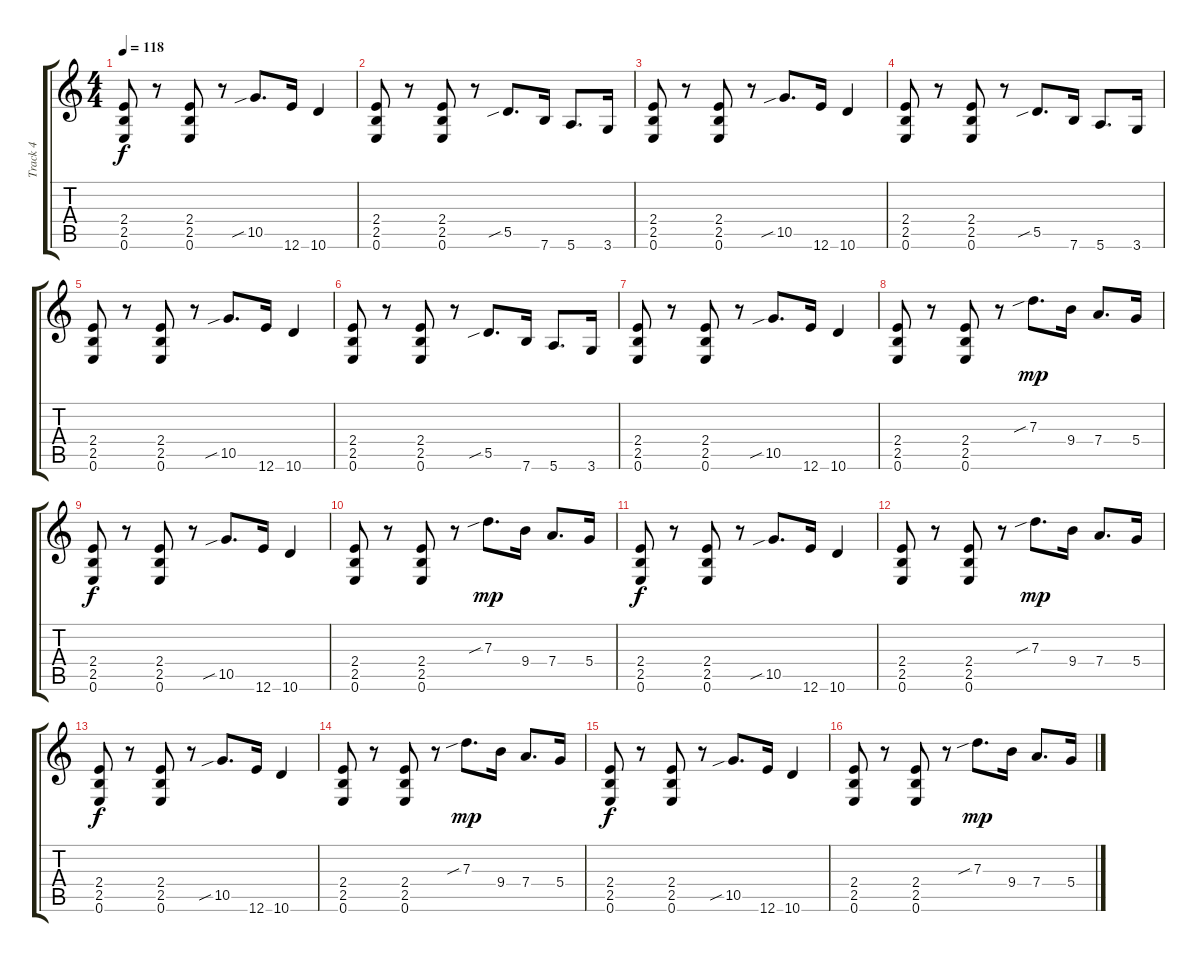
\track ("Track 4" "Track 4") {instrument distortionguitar}
\staff {score tabs}
\tuning (E4 B3 G3 D3 A2 E2) {hide}
\ts (4 4)
\tempo 118
\clef g2
\ks c
(2.4 2.5 0.6).8{dy f} r.8 (2.4 2.5 0.6).8 r.8 10.5{sib}.8{d} 12.6.16 10.6.4 |
(2.4 2.5 0.6).8 r.8 (2.4 2.5 0.6).8 r.8 5.5{sib}.8{d} 7.6.16 5.6.8{d} 3.6.16 |
(2.4 2.5 0.6).8 r.8 (2.4 2.5 0.6).8 r.8 10.5{sib}.8{d} 12.6.16 10.6.4 |
(2.4 2.5 0.6).8 r.8 (2.4 2.5 0.6).8 r.8 5.5{sib}.8{d} 7.6.16 5.6.8{d} 3.6.16 |
(2.4 2.5 0.6).8 r.8 (2.4 2.5 0.6).8 r.8 10.5{sib}.8{d} 12.6.16 10.6.4 |
(2.4 2.5 0.6).8 r.8 (2.4 2.5 0.6).8 r.8 5.5{sib}.8{d} 7.6.16 5.6.8{d} 3.6.16 |
(2.4 2.5 0.6).8 r.8 (2.4 2.5 0.6).8 r.8 10.5{sib}.8{d} 12.6.16 10.6.4 |
(2.4 2.5 0.6).8 r.8 (2.4 2.5 0.6).8 r.8 7.3{sib}.8{d dy mp} 9.4.16 7.4.8{d} 5.4.16 |
(2.4 2.5 0.6).8{dy f} r.8 (2.4 2.5 0.6).8 r.8 10.5{sib}.8{d} 12.6.16 10.6.4 |
(2.4 2.5 0.6).8 r.8 (2.4 2.5 0.6).8 r.8 7.3{sib}.8{d dy mp} 9.4.16 7.4.8{d} 5.4.16 |
(2.4 2.5 0.6).8{dy f} r.8 (2.4 2.5 0.6).8 r.8 10.5{sib}.8{d} 12.6.16 10.6.4 |
(2.4 2.5 0.6).8 r.8 (2.4 2.5 0.6).8 r.8 7.3{sib}.8{d dy mp} 9.4.16 7.4.8{d} 5.4.16 |
(2.4 2.5 0.6).8{dy f} r.8 (2.4 2.5 0.6).8 r.8 10.5{sib}.8{d} 12.6.16 10.6.4 |
(2.4 2.5 0.6).8 r.8 (2.4 2.5 0.6).8 r.8 7.3{sib}.8{d dy mp} 9.4.16 7.4.8{d} 5.4.16 |
(2.4 2.5 0.6).8{dy f} r.8 (2.4 2.5 0.6).8 r.8 10.5{sib}.8{d} 12.6.16 10.6.4 |
(2.4 2.5 0.6).8 r.8 (2.4 2.5 0.6).8 r.8 7.3{sib}.8{d dy mp} 9.4.16 7.4.8{d} 5.4.16
